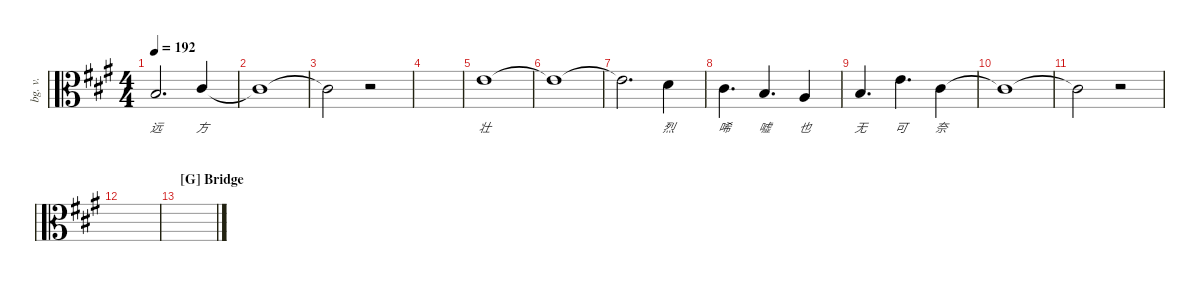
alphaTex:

\defaultSystemsLayout 4
\hideDynamics
\bracketExtendMode nobrackets
\otherSystemsTrackNameOrientation horizontal
\track ("Background Vocal" "bg. v.") {instrument viola}
\staff {score}
\tuning (A4 D4 G3 C3)
\ts (4 4)
\tempo 192
\clef c3
\ks a
4.3{acc forcenatural}.2{d lyrics (0 "远") lyrics (1 "") lyrics (2 "") lyrics (3 "") lyrics (4 "") dy mf beam Up} 6.3{acc #}.4{lyrics (0 "方") lyrics (1 "") lyrics (2 "") lyrics (3 "") lyrics (4 "") beam Up} |
6.3{t acc #}.1{beam Down} |
6.3{t acc #}.2{beam Down} r.2{beam Down} |
|
2.2{acc forcenatural}.1{lyrics (0 "壮") lyrics (1 "") lyrics (2 "") lyrics (3 "") lyrics (4 "") beam Down} |
2.2{t acc forcenatural}.1{beam Down} |
2.2{t acc forcenatural}.2{d beam Down} 7.3{acc forcenatural}.4{lyrics (0 "烈") lyrics (1 "") lyrics (2 "") lyrics (3 "") lyrics (4 "") beam Down} |
6.3{acc #}.4{d lyrics (0 "唏") lyrics (1 "") lyrics (2 "") lyrics (3 "") lyrics (4 "") beam Down} 4.3{acc forcenatural}.4{d lyrics (0 "嘘") lyrics (1 "") lyrics (2 "") lyrics (3 "") lyrics (4 "") beam Up} 2.3{acc forcenatural}.4{lyrics (0 "也") lyrics (1 "") lyrics (2 "") lyrics (3 "") lyrics (4 "") beam Up} |
4.3{acc forcenatural}.4{d lyrics (0 "无") lyrics (1 "") lyrics (2 "") lyrics (3 "") lyrics (4 "") beam Up} 9.3{acc forcenatural}.4{d lyrics (0 "可") lyrics (1 "") lyrics (2 "") lyrics (3 "") lyrics (4 "") beam Down} 6.3{acc #}.4{lyrics (0 "奈") lyrics (1 "") lyrics (2 "") lyrics (3 "") lyrics (4 "") beam Down} |
6.3{t acc #}.1{beam Down} |
6.3{t acc #}.2{beam Down} r.2{beam Down} |
|
\section ("G" "Bridge")
